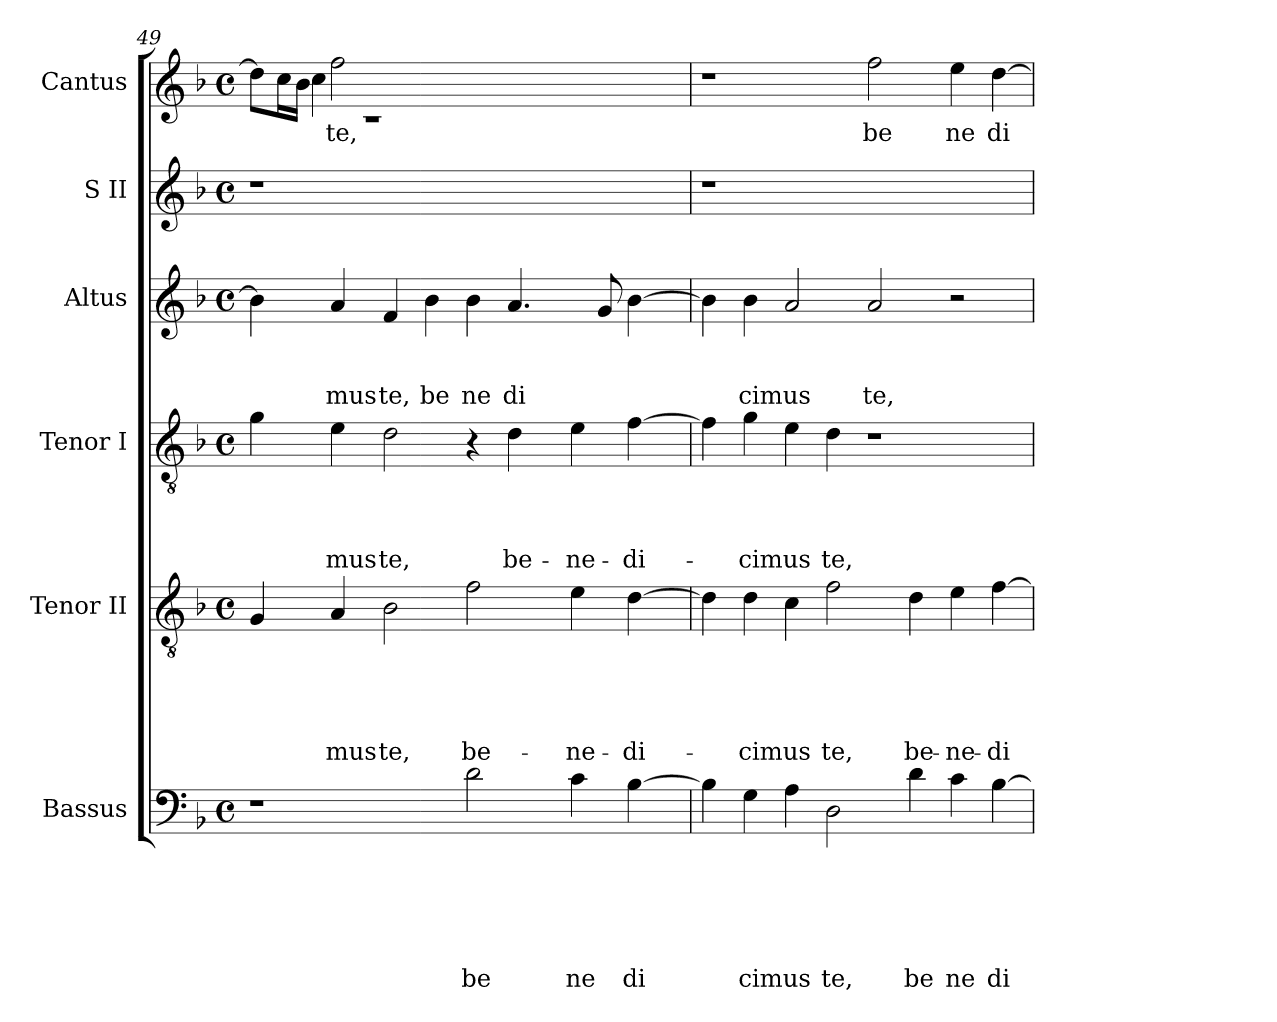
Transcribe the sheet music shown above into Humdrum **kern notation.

**kern	**text	**text	**text	**text	**text	**text	**kern	**text	**text	**text	**text	**text	**kern	**text	**text	**text	**text	**kern	**text	**text	**text	**kern	**kern	**text
*part6	*part6	*part6	*part6	*part6	*part6	*part6	*part5	*part5	*part5	*part5	*part5	*part5	*part4	*part4	*part4	*part4	*part4	*part3	*part3	*part3	*part3	*part2	*part1	*part1
*staff6	*staff6	*staff6	*staff6	*staff6	*staff6	*staff6	*staff5	*staff5	*staff5	*staff5	*staff5	*staff5	*staff4	*staff4	*staff4	*staff4	*staff4	*staff3	*staff3	*staff3	*staff3	*staff2	*staff1	*staff1
*I"Bassus	*	*	*	*	*	*	*I"Tenor II	*	*	*	*	*	*I"Tenor I	*	*	*	*	*I"Altus	*	*	*	*I"S II	*I"Cantus	*
*I'B	*	*	*	*	*	*	*I'T II	*	*	*	*	*	*I'T I	*	*	*	*	*I'A	*	*	*	*	*	*
*clefF4	*	*	*	*	*	*	*clefGv2	*	*	*	*	*	*clefGv2	*	*	*	*	*clefG2	*	*	*	*clefG2	*clefG2	*
*k[b-]	*	*	*	*	*	*	*k[b-]	*	*	*	*	*	*k[b-]	*	*	*	*	*k[b-]	*	*	*	*k[b-]	*k[b-]	*
*F:	*	*	*	*	*	*	*F:	*	*	*	*	*	*F:	*	*	*	*	*F:	*	*	*	*F:	*F:	*
*M4/4	*	*	*	*	*	*	*M4/4	*	*	*	*	*	*M4/4	*	*	*	*	*M4/4	*	*	*	*M4/4	*M4/4	*
*met(c)	*	*	*	*	*	*	*met(c)	*	*	*	*	*	*met(c)	*	*	*	*	*met(c)	*	*	*	*met(c)	*met(c)	*
=49	=49	=49	=49	=49	=49	=49	=49	=49	=49	=49	=49	=49	=49	=49	=49	=49	=49	=49	=49	=49	=49	=49	=49	=49
*	*	*	*	*	*	*	*	*	*	*	*	*	*	*	*	*	*	*	*	*	*	*	*^	*
1r	.	.	.	.	.	.	4G/	.	.	.	.	.	4g\	.	.	.	.	4b-\]	.	.	.	1r	8dd\L]	8.ryy	.
.	.	.	.	.	.	.	.	.	.	.	.	.	.	.	.	.	.	.	.	.	.	.	16cc\L	.	.
.	.	.	.	.	.	.	.	.	.	.	.	.	.	.	.	.	.	.	.	.	.	.	16b-\JJ	4cc\	.
!	!	!	!	!	!	!	!	!	!	!	!	!LO:LY:b	!	!	!	!	!LO:LY:b	!	!	!	!LO:LY:b	!	!	!	!LO:LY:b
.	.	.	.	.	.	.	4A/	.	.	.	.	-mus	4e\	.	.	.	-mus	4a/	.	.	mus	.	2ff\	.	te,
.	.	.	.	.	.	.	.	.	.	.	.	.	.	.	.	.	.	.	.	.	.	.	.	1rc	.
!	!	!	!	!	!	!	!	!	!	!	!	!LO:LY:b	!	!	!	!	!LO:LY:b	!	!	!	!LO:LY:b	!	!	!	!
.	.	.	.	.	.	.	2B-\	.	.	.	.	te,	2d\	.	.	.	te,	4f/	.	.	te,	.	.	.	.
!	!	!	!	!	!	!	!	!	!	!	!	!	!	!	!	!	!	!	!	!	!LO:LY:b	!	!	!	!
.	.	.	.	.	.	.	.	.	.	.	.	.	.	.	.	.	.	4b-\	.	.	be	.	2ryy	.	.
!	!	!	!	!	!	!LO:LY:b	!	!	!	!	!	!LO:LY:b	!	!	!	!	!	!	!	!	!LO:LY:b	!	!	!	!
2d\	.	.	.	.	.	be	2f\	.	.	.	.	be-	4r	.	.	.	.	4b-\	.	.	ne	1ryy	.	.	.
!	!	!	!	!	!	!	!	!	!	!	!	!	!	!	!	!	!LO:LY:b	!	!	!	!LO:LY:b	!	!	!	!
.	.	.	.	.	.	.	.	.	.	.	.	.	4d\	.	.	.	be-	4.a/	.	.	di	.	16ryy	.	.
.	.	.	.	.	.	.	.	.	.	.	.	.	.	.	.	.	.	.	.	.	.	.	2ryy	.	.
.	.	.	.	.	.	.	.	.	.	.	.	.	.	.	.	.	.	.	.	.	.	.	.	2ryy	.
!	!	!	!	!	!	!LO:LY:b	!	!	!	!	!	!LO:LY:b	!	!	!	!	!LO:LY:b	!	!	!	!	!	!	!	!
4c\	.	.	.	.	.	ne	4e\	.	.	.	.	-ne-	4e\	.	.	.	-ne-	.	.	.	.	.	.	.	.
.	.	.	.	.	.	.	.	.	.	.	.	.	.	.	.	.	.	8g/	.	.	.	.	.	.	.
!	!	!	!	!	!	!LO:LY:b	!	!	!	!	!	!LO:LY:b	!	!	!	!	!LO:LY:b	!	!	!	!	!	!	!	!
[>4B-\	.	.	.	.	.	di	[>4d\	.	.	.	.	-di-	[>4f\	.	.	.	-di-	[>4b-\	.	.	.	.	.	.	.
.	.	.	.	.	.	.	.	.	.	.	.	.	.	.	.	.	.	.	.	.	.	.	8.ryy	.	.
.	.	.	.	.	.	.	.	.	.	.	.	.	.	.	.	.	.	.	.	.	.	.	.	16ryy	.
*	*	*	*	*	*	*	*	*	*	*	*	*	*	*	*	*	*	*	*	*	*	*	*v	*v	*
!!LO:PB:g=z
=50	=50	=50	=50	=50	=50	=50	=50	=50	=50	=50	=50	=50	=50	=50	=50	=50	=50	=50	=50	=50	=50	=50	=50	=50
4B-\]	.	.	.	.	.	.	4d\]	.	.	.	.	.	4f\]	.	.	.	.	4b-\]	.	.	.	1r	1r	.
!	!	!	!	!	!	!LO:LY:b	!	!	!	!	!	!LO:LY:b	!	!	!	!	!LO:LY:b	!	!	!	!LO:LY:b	!	!	!
4G\	.	.	.	.	.	cimus	4d\	.	.	.	.	-cimus	4g\	.	.	.	-cimus	4b-\	.	.	cimus	.	.	.
4A\	.	.	.	.	.	.	4c\	.	.	.	.	.	4e\	.	.	.	.	2a/	.	.	.	.	.	.
!	!	!	!	!	!	!LO:LY:b	!	!	!	!	!	!LO:LY:b	!	!	!	!	!LO:LY:b	!	!	!	!	!	!	!
2D\	.	.	.	.	.	te,	2f\	.	.	.	.	te,	4d\	.	.	.	te,	.	.	.	.	.	.	.
!	!	!	!	!	!	!	!	!	!	!	!	!	!	!	!	!	!	!	!	!	!LO:LY:b	!	!	!LO:LY:b
.	.	.	.	.	.	.	.	.	.	.	.	.	1r	.	.	.	.	2a/	.	.	te,	1ryy	2ff\	be
!	!	!	!	!	!	!LO:LY:b	!	!	!	!	!	!LO:LY:b	!	!	!	!	!	!	!	!	!	!	!	!
4d\	.	.	.	.	.	be	4d\	.	.	.	.	be-	.	.	.	.	.	.	.	.	.	.	.	.
!	!	!	!	!	!	!LO:LY:b	!	!	!	!	!	!LO:LY:b	!	!	!	!	!	!	!	!	!	!	!	!LO:LY:b
4c\	.	.	.	.	.	ne	4e\	.	.	.	.	-ne-	.	.	.	.	.	2r	.	.	.	.	4ee\	ne
!	!	!	!	!	!	!LO:LY:b	!	!	!	!	!	!LO:LY:b	!	!	!	!	!	!	!	!	!	!	!	!LO:LY:b
[>4B-\	.	.	.	.	.	di	[>4f\	.	.	.	.	-di-	.	.	.	.	.	.	.	.	.	.	[>4dd\	di
=	=	=	=	=	=	=	=	=	=	=	=	=	=	=	=	=	=	=	=	=	=	=	=	=
*-	*-	*-	*-	*-	*-	*-	*-	*-	*-	*-	*-	*-	*-	*-	*-	*-	*-	*-	*-	*-	*-	*-	*-	*-
